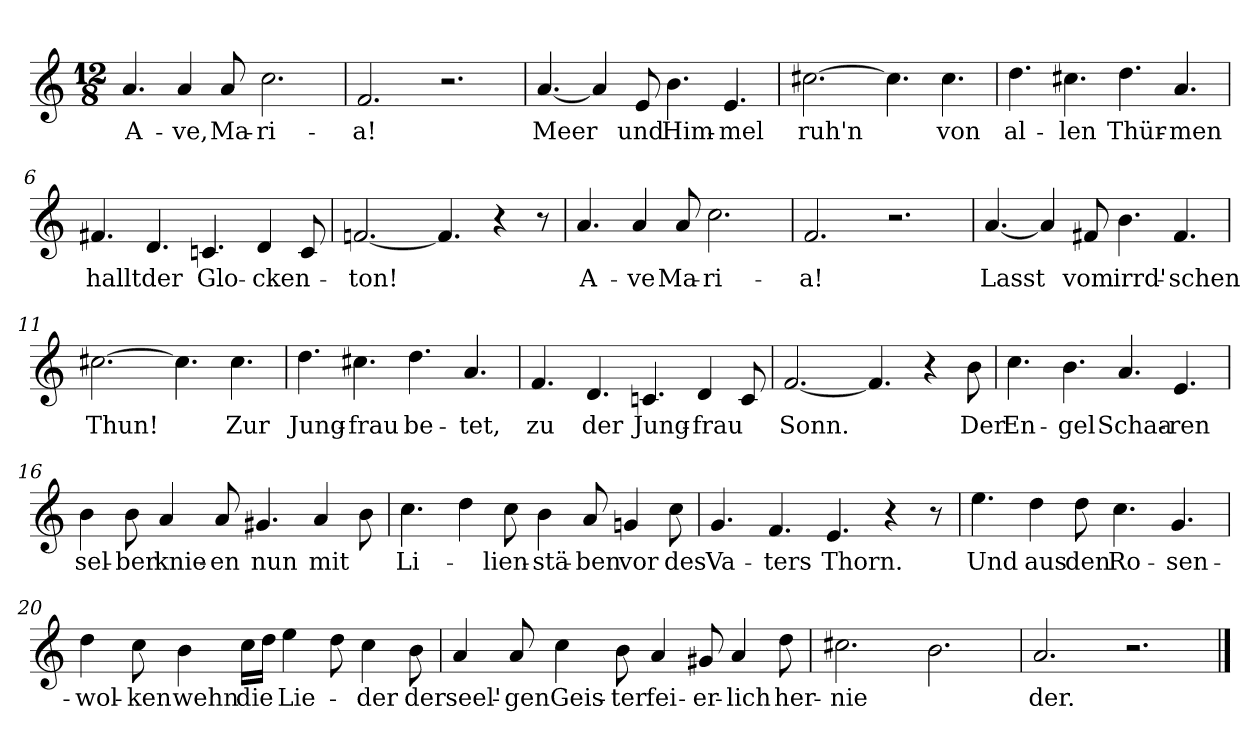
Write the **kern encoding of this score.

**kern	**text
*part1	*part1
*staff1	*staff1
*clefG2	*
*k[]	*
*M12/8	*
=1	=1
!	!LO:LY:b
4.a/	A-
!	!LO:LY:b
4a/	-ve,
!	!LO:LY:b
8a/	Ma-
!	!LO:LY:b
2.cc\	-ri-
=2	=2
!	!LO:LY:b
2.f/	-a!
2.r	.
=3	=3
!	!LO:LY:b
[4.a/	Meer
4a/]	.
!	!LO:LY:b
8e/	und
!	!LO:LY:b
4.b\	Him-
!	!LO:LY:b
4.e/	-mel
=4	=4
!	!LO:LY:b
[2.cc#X\	ruh'n
4.cc#\]	.
!	!LO:LY:b
4.cc#\	von
=5	=5
!	!LO:LY:b
4.dd\	al-
!	!LO:LY:b
4.cc#X\	-len
!	!LO:LY:b
4.dd\	Thür-
!	!LO:LY:b
4.a/	-men
=6	=6
!	!LO:LY:b
4.f#X/	hallt
!	!LO:LY:b
4.d/	der
!	!LO:LY:b
4.cn/	Glo-
!	!LO:LY:b
4d/	-cken-
8c/	.
=7	=7
!	!LO:LY:b
[2.fn/	-ton!
4.f/]	.
4r	.
8r	.
!!LO:LB:g=z
=8	=8
!	!LO:LY:b
4.a/	A-
!	!LO:LY:b
4a/	-ve
!	!LO:LY:b
8a/	Ma-
!	!LO:LY:b
2.cc\	-ri-
=9	=9
!	!LO:LY:b
2.f/	-a!
2.r	.
=10	=10
!	!LO:LY:b
[4.a/	Lasst
4a/]	.
!	!LO:LY:b
8f#X/	vom
!	!LO:LY:b
4.b\	irrd'-
!	!LO:LY:b
4.f#/	-schen
=11	=11
!	!LO:LY:b
[2.cc#X\	Thun!
4.cc#\]	.
!	!LO:LY:b
4.cc#\	Zur
=12	=12
!	!LO:LY:b
4.dd\	Jung-
!	!LO:LY:b
4.cc#X\	-frau
!	!LO:LY:b
4.dd\	be-
!	!LO:LY:b
4.a/	-tet,
=13	=13
!	!LO:LY:b
4.f/	zu
!	!LO:LY:b
4.d/	der
!	!LO:LY:b
4.cn/	Jung-
!	!LO:LY:b
4d/	-frau
8c/	.
=14	=14
!	!LO:LY:b
[2.f/	Sonn.
4.f/]	.
4r	.
!	!LO:LY:b
8b\	Der
!!LO:LB:g=z
=15	=15
!	!LO:LY:b
4.cc\	En-
!	!LO:LY:b
4.b\	-gel
!	!LO:LY:b
4.a/	Schaa-
!	!LO:LY:b
4.e/	-ren
=16	=16
!	!LO:LY:b
4b\	sel-
!	!LO:LY:b
8b\	-ber
!	!LO:LY:b
4a/	knie-
!	!LO:LY:b
8a/	-en
!	!LO:LY:b
4.g#X/	nun
!	!LO:LY:b
4a/	mit
8b\	.
=17	=17
!	!LO:LY:b
4.cc\	Li-
4dd\	.
!	!LO:LY:b
8cc\	-lien-
!	!LO:LY:b
4b\	-stä-
!	!LO:LY:b
8a/	-ben
!	!LO:LY:b
4gn/	vor
!	!LO:LY:b
8cc\	des
=18	=18
!	!LO:LY:b
4.g/	Va-
!	!LO:LY:b
4.f/	-ters
!	!LO:LY:b
4.e/	Thorn.
4r	.
8r	.
=19	=19
!	!LO:LY:b
4.ee\	Und
!	!LO:LY:b
4dd\	aus
!	!LO:LY:b
8dd\	den
!	!LO:LY:b
4.cc\	Ro-
!	!LO:LY:b
4.g/	-sen-
!!LO:LB:g=z
=20	=20
!	!LO:LY:b
4dd\	wol-
!	!LO:LY:b
8cc\	-ken
!	!LO:LY:b
4b\	wehn
!	!LO:LY:b
16cc\LL	die
16dd\JJ	.
!	!LO:LY:b
4ee\	Lie-
8dd\	.
!	!LO:LY:b
4cc\	-der
!	!LO:LY:b
8b\	der
=21	=21
!	!LO:LY:b
4a/	seel'-
!	!LO:LY:b
8a/	-gen
!	!LO:LY:b
4cc\	Geis-
!	!LO:LY:b
8b\	-ter
!	!LO:LY:b
4a/	fei-
!	!LO:LY:b
8g#X/	-er-
!	!LO:LY:b
4a/	-lich
!	!LO:LY:b
8dd\	her-
=22	=22
!	!LO:LY:b
2.cc#X\	-nie
2.b\	.
=23	=23
!	!LO:LY:b
2.a/	-der.
2.r	.
==	==
*-	*-
